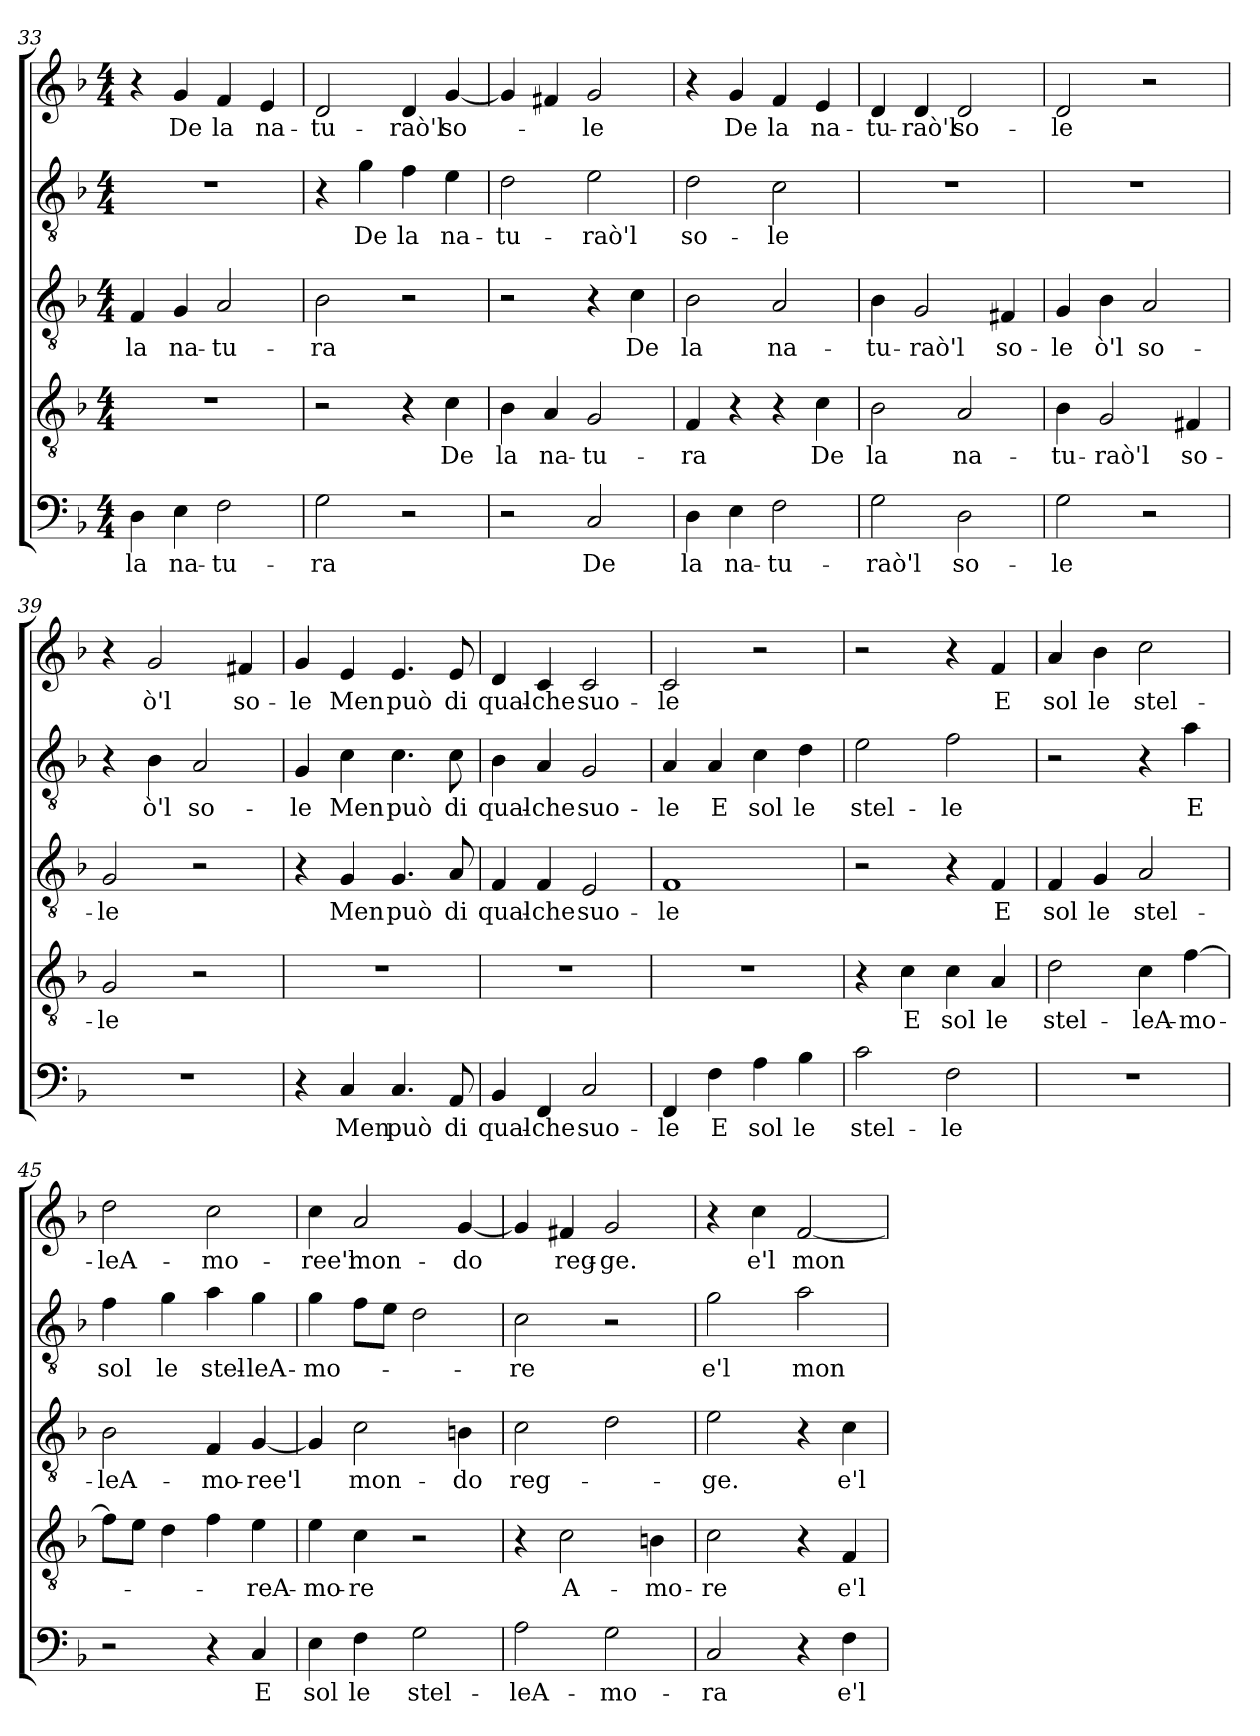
**kern	**text	**kern	**text	**kern	**text	**kern	**text	**kern	**text
*part5	*part5	*part4	*part4	*part3	*part3	*part2	*part2	*part1	*part1
*staff5	*staff5	*staff4	*staff4	*staff3	*staff3	*staff2	*staff2	*staff1	*staff1
*clefF4	*	*clefGv2	*	*clefGv2	*	*clefGv2	*	*clefG2	*
*k[b-]	*	*k[b-]	*	*k[b-]	*	*k[b-]	*	*k[b-]	*
*M4/4	*	*M4/4	*	*M4/4	*	*M4/4	*	*M4/4	*
=33	=33	=33	=33	=33	=33	=33	=33	=33	=33
4D\	la	1r	.	4F/	la	1r	.	4r	.
4E\	na-	.	.	4G/	na-	.	.	4g/	De
2F\	tu-	.	.	2A/	tu-	.	.	4f/	la
.	.	.	.	.	.	.	.	4e/	na-
=34	=34	=34	=34	=34	=34	=34	=34	=34	=34
2G\	ra	2r	.	2B-\	ra	4r	.	2d/	tu-
.	.	.	.	.	.	4g\	De	.	.
2r	.	4r	.	2r	.	4f\	la	4d/	raò'l
.	.	4c\	De	.	.	4e\	na-	[4g/	so-
=35	=35	=35	=35	=35	=35	=35	=35	=35	=35
2r	.	4B-\	la	2r	.	2d\	tu-	4g/]	.
.	.	4A/	na-	.	.	.	.	4f#X/	.
2C/	De	2G/	tu-	4r	.	2e\	raò'l	2g/	le
.	.	.	.	4c\	De	.	.	.	.
=36	=36	=36	=36	=36	=36	=36	=36	=36	=36
4D\	la	4F/	ra	2B-\	la	2d\	so-	4r	.
4E\	na-	4r	.	.	.	.	.	4g/	De
2F\	tu-	4r	.	2A/	na-	2c\	le	4f/	la
.	.	4c\	De	.	.	.	.	4e/	na-
=37	=37	=37	=37	=37	=37	=37	=37	=37	=37
2G\	raò'l	2B-\	la	4B-\	tu-	1r	.	4d/	tu-
.	.	.	.	2G/	raò'l	.	.	4d/	raò'l
2D\	so-	2A/	na-	.	.	.	.	2d/	so-
.	.	.	.	4F#X/	so-	.	.	.	.
=38	=38	=38	=38	=38	=38	=38	=38	=38	=38
2G\	le	4B-\	tu-	4G/	le	1r	.	2d/	le
.	.	2G/	raò'l	4B-\	ò'l	.	.	.	.
2r	.	.	.	2A/	so-	.	.	2r	.
.	.	4F#X/	so-	.	.	.	.	.	.
=39	=39	=39	=39	=39	=39	=39	=39	=39	=39
1r	.	2G/	le	2G/	le	4r	.	4r	.
.	.	.	.	.	.	4B-\	ò'l	2g/	ò'l
.	.	2r	.	2r	.	2A/	so-	.	.
.	.	.	.	.	.	.	.	4f#X/	so-
=40	=40	=40	=40	=40	=40	=40	=40	=40	=40
4r	.	1r	.	4r	.	4G/	le	4g/	le
4C/	Men	.	.	4G/	Men	4c\	Men	4e/	Men
4.C/	può	.	.	4.G/	può	4.c\	può	4.e/	può
8AA/	di	.	.	8A/	di	8c\	di	8e/	di
=41	=41	=41	=41	=41	=41	=41	=41	=41	=41
4BB-/	qual-	1r	.	4F/	qual-	4B-\	qual-	4d/	qual-
4FF/	che	.	.	4F/	che	4A/	che	4c/	che
2C/	suo-	.	.	2E/	suo-	2G/	suo-	2c/	suo-
=42	=42	=42	=42	=42	=42	=42	=42	=42	=42
4FF/	le	1r	.	1F/	le	4A/	le	2c/	le
4F\	E	.	.	.	.	4A/	E	.	.
4A\	sol	.	.	.	.	4c\	sol	2r	.
4B-\	le	.	.	.	.	4d\	le	.	.
=43	=43	=43	=43	=43	=43	=43	=43	=43	=43
2c\	stel-	4r	.	2r	.	2e\	stel-	2r	.
.	.	4c\	E	.	.	.	.	.	.
2F\	le	4c\	sol	4r	.	2f\	le	4r	.
.	.	4A/	le	4F/	E	.	.	4f/	E
=44	=44	=44	=44	=44	=44	=44	=44	=44	=44
1r	.	2d\	stel-	4F/	sol	2r	.	4a/	sol
.	.	.	.	4G/	le	.	.	4b-\	le
.	.	4c\	leA-	2A/	stel-	4r	.	2cc\	stel-
.	.	[4f\	mo-	.	.	4a\	E	.	.
=45	=45	=45	=45	=45	=45	=45	=45	=45	=45
2r	.	8f\L]	.	2B-\	leA-	4f\	sol	2dd\	leA-
.	.	8e\J	.	.	.	.	.	.	.
.	.	4d\	.	.	.	4g\	le	.	.
4r	.	4f\	.	4F/	mo-	4a\	stel-	2cc\	mo-
4C/	E	4e\	reA-	[4G/	ree'l	4g\	leA-	.	.
=46	=46	=46	=46	=46	=46	=46	=46	=46	=46
4E\	sol	4e\	mo-	4G/]	.	4g\	mo-	4cc\	ree'l
4F\	le	4c\	re	2c\	mon-	8f\L	.	2a/	mon-
.	.	.	.	.	.	8e\J	.	.	.
2G\	stel-	2r	.	.	.	2d\	.	.	.
.	.	.	.	4Bn\	do	.	.	[4g/	do
=47	=47	=47	=47	=47	=47	=47	=47	=47	=47
2A\	leA-	4r	.	2c\	reg-	2c\	re	4g/]	.
.	.	2c\	A-	.	.	.	.	4f#X/	reg-
2G\	mo-	.	.	2d\	.	2r	.	2g/	ge.
.	.	4Bn\	mo-	.	.	.	.	.	.
=48	=48	=48	=48	=48	=48	=48	=48	=48	=48
2C/	ra	2c\	re	2e\	ge.	2g\	e'l	4r	.
.	.	.	.	.	.	.	.	4cc\	e'l
4r	.	4r	.	4r	.	2a\	mon-	[2f/	mon-
4F\	e'l	4F/	e'l	4c\	e'l	.	.	.	.
=	=	=	=	=	=	=	=	=	=
*-	*-	*-	*-	*-	*-	*-	*-	*-	*-
